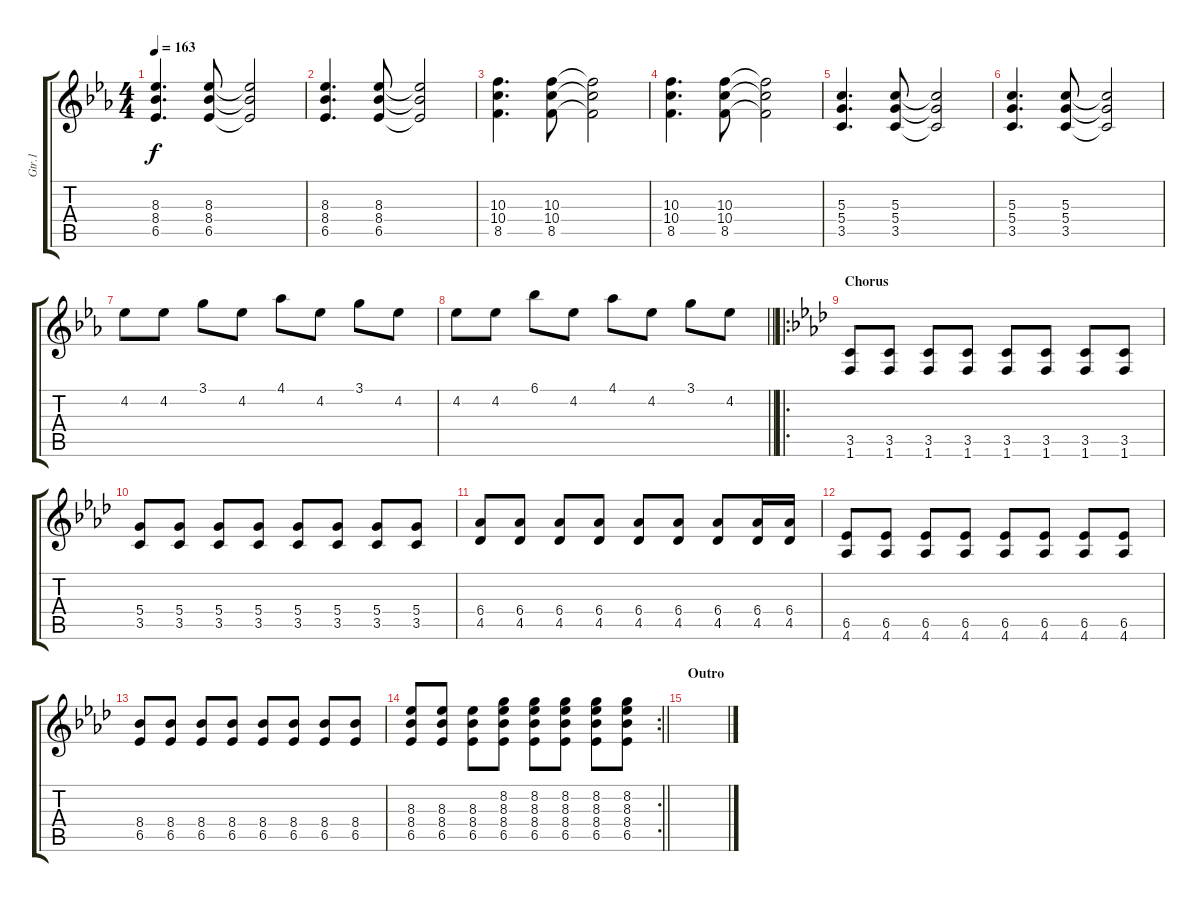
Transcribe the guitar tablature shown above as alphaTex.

\track ("Gtr.1" "Gtr.1") {instrument distortionguitar}
\staff {score tabs}
\tuning (E4 B3 G3 D3 A2 E2) {hide}
\ts (4 4)
\tempo 163
\clef g2
\ks cminor
(8.3 8.4 6.5).4{d dy f volume 13} (8.3 8.4 6.5).8 (8.3{t} 8.4{t} 6.5{t}).2{volume 9} |
(8.3 8.4 6.5).4{d volume 13} (8.3 8.4 6.5).8 (8.3{t} 8.4{t} 6.5{t}).2{volume 9} |
(10.3 10.4 8.5).4{d volume 13} (10.3 10.4 8.5).8 (10.3{t} 10.4{t} 8.5{t}).2{volume 9} |
(10.3 10.4 8.5).4{d volume 13} (10.3 10.4 8.5).8 (10.3{t} 10.4{t} 8.5{t}).2{volume 9} |
(5.3 5.4 3.5).4{d volume 13} (5.3 5.4 3.5).8 (5.3{t} 5.4{t} 3.5{t}).2{volume 9} |
(5.3 5.4 3.5).4{d volume 13} (5.3 5.4 3.5).8 (5.3{t} 5.4{t} 3.5{t}).2{volume 9} |
4.2.8{volume 13} 4.2.8 3.1.8 4.2.8 4.1.8 4.2.8 3.1.8 4.2.8 |
\barLineRight lightlight
4.2.8 4.2.8 6.1.8 4.2.8 4.1.8 4.2.8 3.1.8 4.2.8 |
\ro
\section ("" "Chorus")
\ks fminor
(3.5 1.6).8 (3.5 1.6).8 (3.5 1.6).8 (3.5 1.6).8 (3.5 1.6).8 (3.5 1.6).8 (3.5 1.6).8 (3.5 1.6).8 |
(5.4 3.5).8 (5.4 3.5).8 (5.4 3.5).8 (5.4 3.5).8 (5.4 3.5).8 (5.4 3.5).8 (5.4 3.5).8 (5.4 3.5).8 |
(6.4 4.5).8 (6.4 4.5).8 (6.4 4.5).8 (6.4 4.5).8 (6.4 4.5).8 (6.4 4.5).8 (6.4 4.5).8 (6.4 4.5).16 (6.4 4.5).16 |
(6.5 4.6).8 (6.5 4.6).8 (6.5 4.6).8 (6.5 4.6).8 (6.5 4.6).8 (6.5 4.6).8 (6.5 4.6).8 (6.5 4.6).8 |
(8.4 6.5).8 (8.4 6.5).8 (8.4 6.5).8 (8.4 6.5).8 (8.4 6.5).8 (8.4 6.5).8 (8.4 6.5).8 (8.4 6.5).8 |
\rc 2
\barLineRight lightlight
(8.3 8.4 6.5).8 (8.3 8.4 6.5).8 (8.3 8.4 6.5).8 (8.2 8.3 8.4 6.5).8 (8.2 8.3 8.4 6.5).8 (8.2 8.3 8.4 6.5).8 (8.2 8.3 8.4 6.5).8 (8.2 8.3 8.4 6.5).8 |
\section ("" "Outro")
